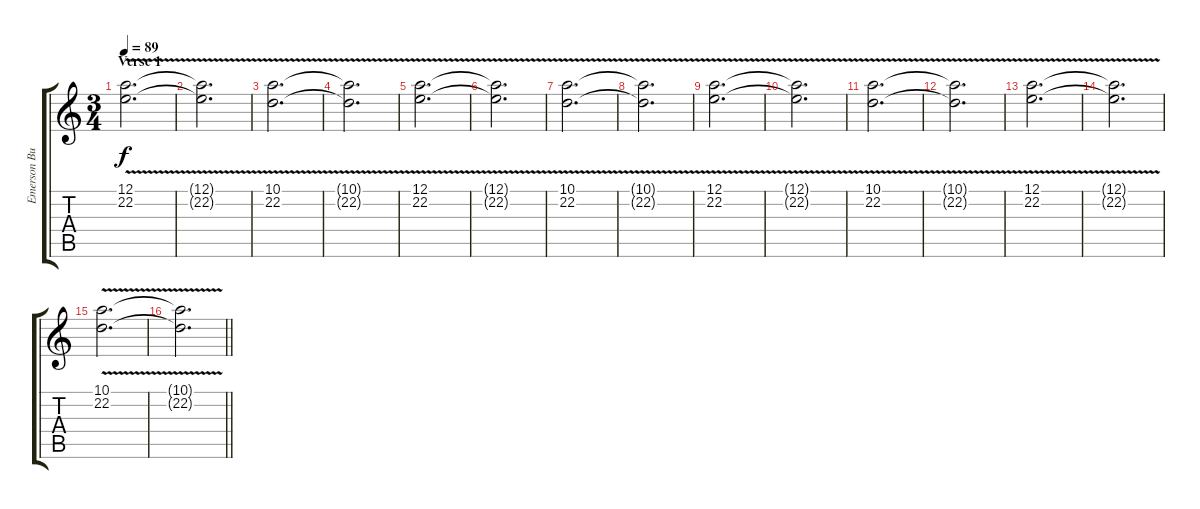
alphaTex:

\track ("Emerson Burton (Keyboard)" "Emerson Bu") {instrument churchorgan}
\staff {score tabs}
\tuning (E4 B3 G3 D3 A2 E2) {hide}
\ts (3 4)
\section ("" "Verse 1")
\tempo 89
\clef g2
\ks c
(12.1{v} 22.2{v}).2{d dy f} |
(12.1{t} 22.2{t}).2{d} |
(10.1{v} 22.2{v}).2{d} |
(10.1{t} 22.2{t}).2{d} |
(12.1{v} 22.2{v}).2{d} |
(12.1{t} 22.2{t}).2{d} |
(10.1{v} 22.2{v}).2{d} |
(10.1{t} 22.2{t}).2{d} |
(12.1{v} 22.2{v}).2{d} |
(12.1{t} 22.2{t}).2{d} |
(10.1{v} 22.2{v}).2{d} |
(10.1{t} 22.2{t}).2{d} |
(12.1{v} 22.2{v}).2{d} |
(12.1{t} 22.2{t}).2{d} |
(10.1{v} 22.2{v}).2{d} |
\barLineRight lightlight
(10.1{t} 22.2{t}).2{d}
